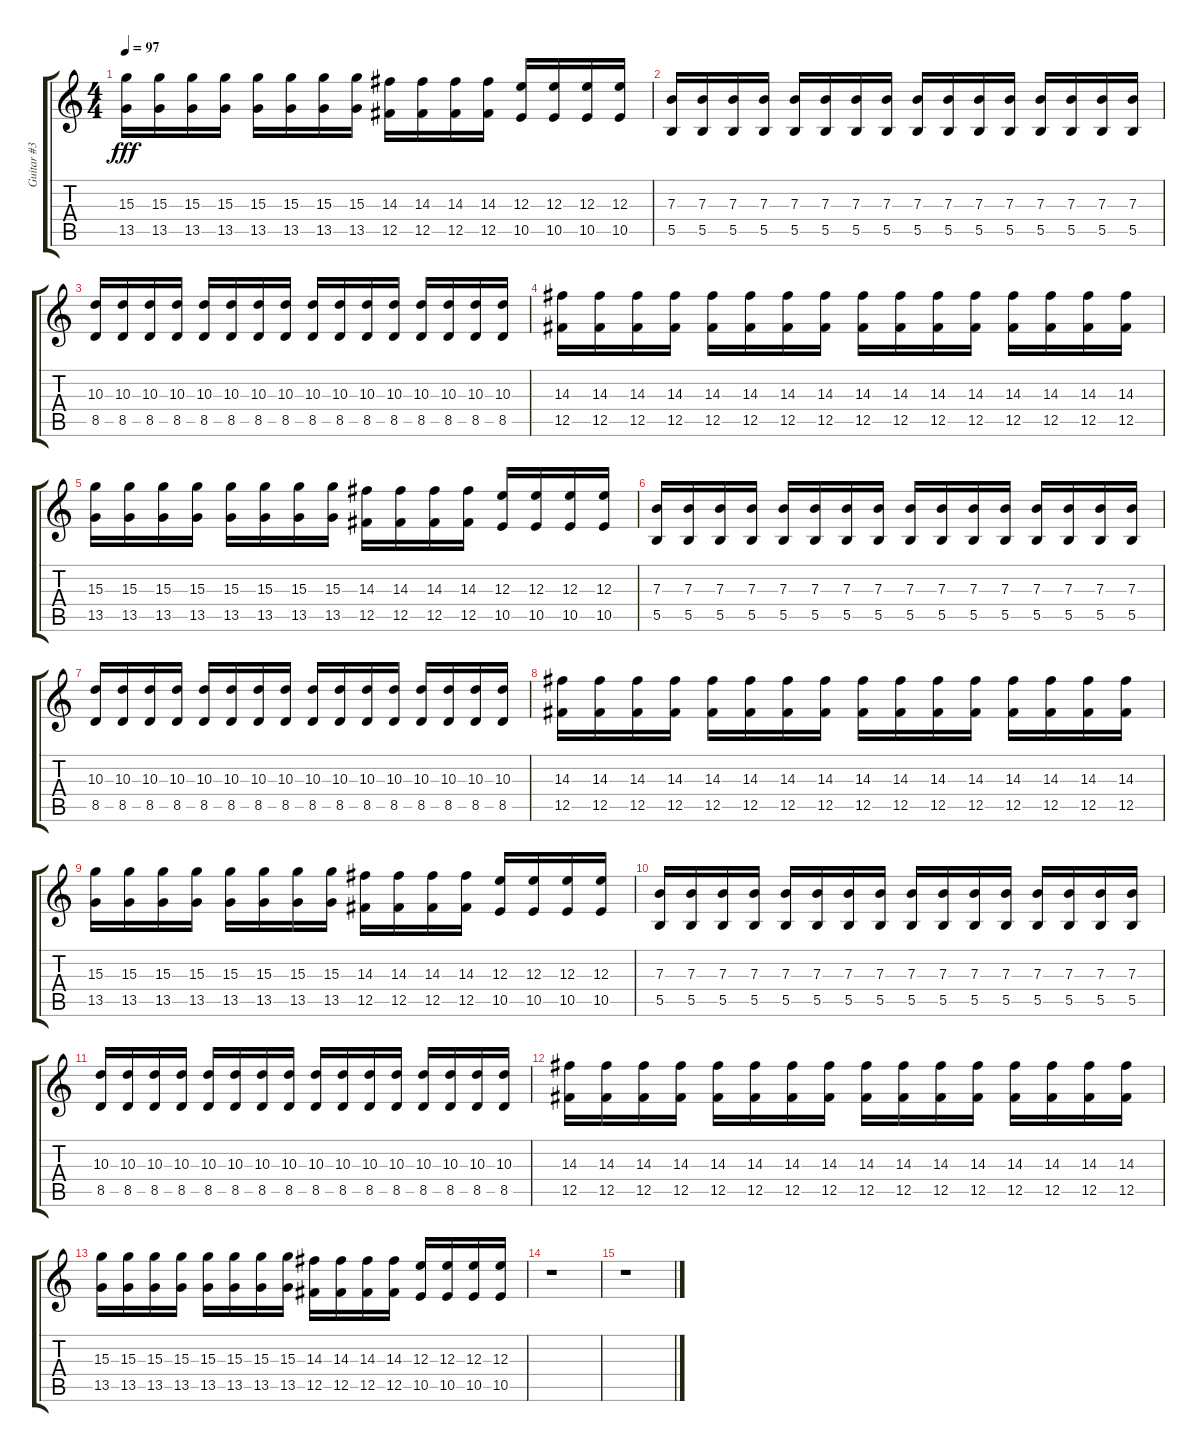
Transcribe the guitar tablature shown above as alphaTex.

\track ("Guitar #3" "Guitar #3") {instrument overdrivenguitar}
\staff {score tabs}
\tuning (Db4 Ab3 E3 B2 Gb2 B1) {hide}
\ts (4 4)
\tempo 97
\clef g2
\ks c
(15.3 13.5).16{dy fff} (15.3 13.5).16 (15.3 13.5).16 (15.3 13.5).16 (15.3 13.5).16 (15.3 13.5).16 (15.3 13.5).16 (15.3 13.5).16 (14.3 12.5).16 (14.3 12.5).16 (14.3 12.5).16 (14.3 12.5).16 (12.3 10.5).16 (12.3 10.5).16 (12.3 10.5).16 (12.3 10.5).16 |
(7.3 5.5).16 (7.3 5.5).16 (7.3 5.5).16 (7.3 5.5).16 (7.3 5.5).16 (7.3 5.5).16 (7.3 5.5).16 (7.3 5.5).16 (7.3 5.5).16 (7.3 5.5).16 (7.3 5.5).16 (7.3 5.5).16 (7.3 5.5).16 (7.3 5.5).16 (7.3 5.5).16 (7.3 5.5).16 |
(10.3 8.5).16 (10.3 8.5).16 (10.3 8.5).16 (10.3 8.5).16 (10.3 8.5).16 (10.3 8.5).16 (10.3 8.5).16 (10.3 8.5).16 (10.3 8.5).16 (10.3 8.5).16 (10.3 8.5).16 (10.3 8.5).16 (10.3 8.5).16 (10.3 8.5).16 (10.3 8.5).16 (10.3 8.5).16 |
(14.3 12.5).16 (14.3 12.5).16 (14.3 12.5).16 (14.3 12.5).16 (14.3 12.5).16 (14.3 12.5).16 (14.3 12.5).16 (14.3 12.5).16 (14.3 12.5).16 (14.3 12.5).16 (14.3 12.5).16 (14.3 12.5).16 (14.3 12.5).16 (14.3 12.5).16 (14.3 12.5).16 (14.3 12.5).16 |
(15.3 13.5).16 (15.3 13.5).16 (15.3 13.5).16 (15.3 13.5).16 (15.3 13.5).16 (15.3 13.5).16 (15.3 13.5).16 (15.3 13.5).16 (14.3 12.5).16 (14.3 12.5).16 (14.3 12.5).16 (14.3 12.5).16 (12.3 10.5).16 (12.3 10.5).16 (12.3 10.5).16 (12.3 10.5).16 |
(7.3 5.5).16 (7.3 5.5).16 (7.3 5.5).16 (7.3 5.5).16 (7.3 5.5).16 (7.3 5.5).16 (7.3 5.5).16 (7.3 5.5).16 (7.3 5.5).16 (7.3 5.5).16 (7.3 5.5).16 (7.3 5.5).16 (7.3 5.5).16 (7.3 5.5).16 (7.3 5.5).16 (7.3 5.5).16 |
(10.3 8.5).16 (10.3 8.5).16 (10.3 8.5).16 (10.3 8.5).16 (10.3 8.5).16 (10.3 8.5).16 (10.3 8.5).16 (10.3 8.5).16 (10.3 8.5).16 (10.3 8.5).16 (10.3 8.5).16 (10.3 8.5).16 (10.3 8.5).16 (10.3 8.5).16 (10.3 8.5).16 (10.3 8.5).16 |
(14.3 12.5).16 (14.3 12.5).16 (14.3 12.5).16 (14.3 12.5).16 (14.3 12.5).16 (14.3 12.5).16 (14.3 12.5).16 (14.3 12.5).16 (14.3 12.5).16 (14.3 12.5).16 (14.3 12.5).16 (14.3 12.5).16 (14.3 12.5).16 (14.3 12.5).16 (14.3 12.5).16 (14.3 12.5).16 |
(15.3 13.5).16 (15.3 13.5).16 (15.3 13.5).16 (15.3 13.5).16 (15.3 13.5).16 (15.3 13.5).16 (15.3 13.5).16 (15.3 13.5).16 (14.3 12.5).16 (14.3 12.5).16 (14.3 12.5).16 (14.3 12.5).16 (12.3 10.5).16 (12.3 10.5).16 (12.3 10.5).16 (12.3 10.5).16 |
(7.3 5.5).16 (7.3 5.5).16 (7.3 5.5).16 (7.3 5.5).16 (7.3 5.5).16 (7.3 5.5).16 (7.3 5.5).16 (7.3 5.5).16 (7.3 5.5).16 (7.3 5.5).16 (7.3 5.5).16 (7.3 5.5).16 (7.3 5.5).16 (7.3 5.5).16 (7.3 5.5).16 (7.3 5.5).16 |
(10.3 8.5).16 (10.3 8.5).16 (10.3 8.5).16 (10.3 8.5).16 (10.3 8.5).16 (10.3 8.5).16 (10.3 8.5).16 (10.3 8.5).16 (10.3 8.5).16 (10.3 8.5).16 (10.3 8.5).16 (10.3 8.5).16 (10.3 8.5).16 (10.3 8.5).16 (10.3 8.5).16 (10.3 8.5).16 |
(14.3 12.5).16 (14.3 12.5).16 (14.3 12.5).16 (14.3 12.5).16 (14.3 12.5).16 (14.3 12.5).16 (14.3 12.5).16 (14.3 12.5).16 (14.3 12.5).16 (14.3 12.5).16 (14.3 12.5).16 (14.3 12.5).16 (14.3 12.5).16 (14.3 12.5).16 (14.3 12.5).16 (14.3 12.5).16 |
(15.3 13.5).16 (15.3 13.5).16 (15.3 13.5).16 (15.3 13.5).16 (15.3 13.5).16 (15.3 13.5).16 (15.3 13.5).16 (15.3 13.5).16 (14.3 12.5).16 (14.3 12.5).16 (14.3 12.5).16 (14.3 12.5).16 (12.3 10.5).16 (12.3 10.5).16 (12.3 10.5).16 (12.3 10.5).16 |
r.1 |
r.1
